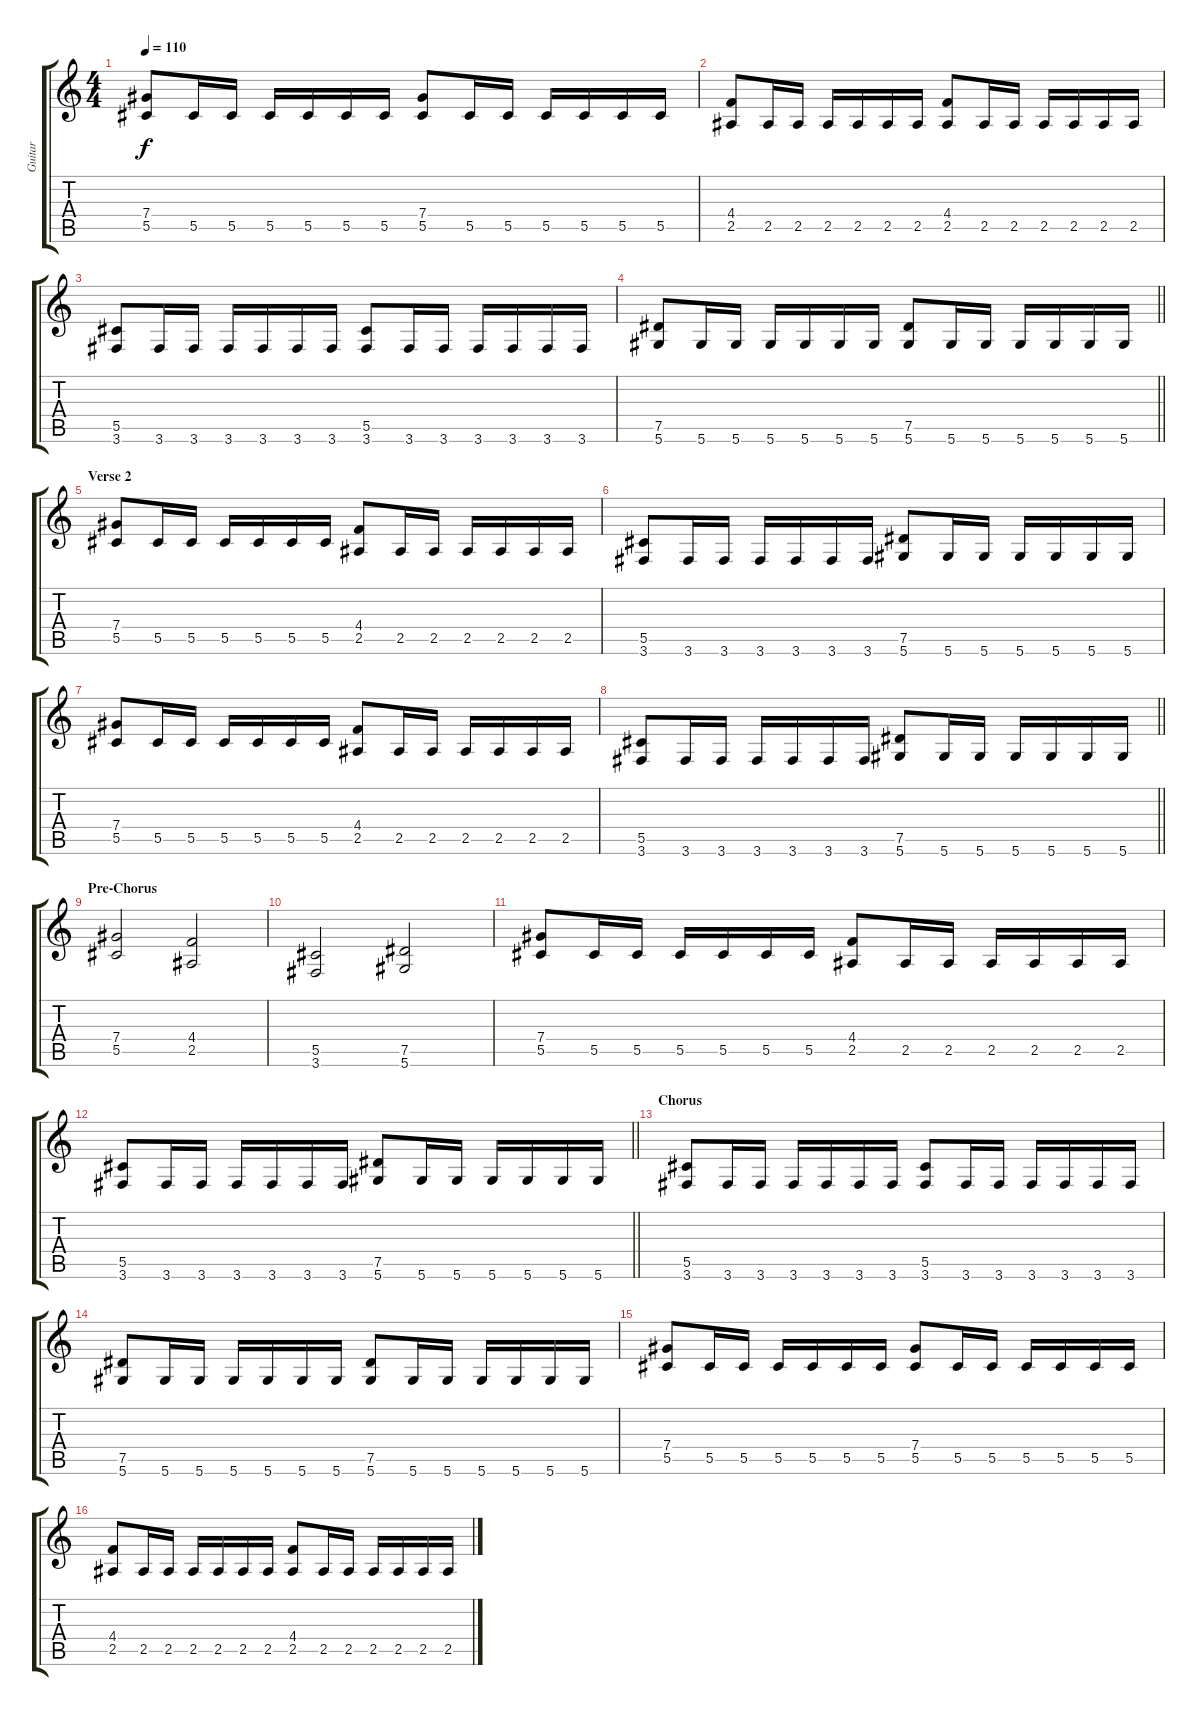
\track ("Guitar" "Guitar") {instrument distortionguitar}
\staff {score tabs}
\tuning (Eb4 Bb3 Gb3 Db3 Ab2 Eb2) {hide}
\ts (4 4)
\tempo 110
\clef g2
\ks c
(7.4 5.5).8{dy f} 5.5.16 5.5.16 5.5.16 5.5.16 5.5.16 5.5.16 (7.4 5.5).8 5.5.16 5.5.16 5.5.16 5.5.16 5.5.16 5.5.16 |
(4.4 2.5).8 2.5.16 2.5.16 2.5.16 2.5.16 2.5.16 2.5.16 (4.4 2.5).8 2.5.16 2.5.16 2.5.16 2.5.16 2.5.16 2.5.16 |
(5.5 3.6).8 3.6.16 3.6.16 3.6.16 3.6.16 3.6.16 3.6.16 (5.5 3.6).8 3.6.16 3.6.16 3.6.16 3.6.16 3.6.16 3.6.16 |
\barLineRight lightlight
(7.5 5.6).8 5.6.16 5.6.16 5.6.16 5.6.16 5.6.16 5.6.16 (7.5 5.6).8 5.6.16 5.6.16 5.6.16 5.6.16 5.6.16 5.6.16 |
\section ("" "Verse 2")
(7.4 5.5).8 5.5.16 5.5.16 5.5.16 5.5.16 5.5.16 5.5.16 (4.4 2.5).8 2.5.16 2.5.16 2.5.16 2.5.16 2.5.16 2.5.16 |
(5.5 3.6).8 3.6.16 3.6.16 3.6.16 3.6.16 3.6.16 3.6.16 (7.5 5.6).8 5.6.16 5.6.16 5.6.16 5.6.16 5.6.16 5.6.16 |
(7.4 5.5).8 5.5.16 5.5.16 5.5.16 5.5.16 5.5.16 5.5.16 (4.4 2.5).8 2.5.16 2.5.16 2.5.16 2.5.16 2.5.16 2.5.16 |
\barLineRight lightlight
(5.5 3.6).8 3.6.16 3.6.16 3.6.16 3.6.16 3.6.16 3.6.16 (7.5 5.6).8 5.6.16 5.6.16 5.6.16 5.6.16 5.6.16 5.6.16 |
\section ("" "Pre-Chorus")
(7.4 5.5).2 (4.4 2.5).2 |
(5.5 3.6).2 (7.5 5.6).2 |
(7.4 5.5).8 5.5.16 5.5.16 5.5.16 5.5.16 5.5.16 5.5.16 (4.4 2.5).8 2.5.16 2.5.16 2.5.16 2.5.16 2.5.16 2.5.16 |
\barLineRight lightlight
(5.5 3.6).8 3.6.16 3.6.16 3.6.16 3.6.16 3.6.16 3.6.16 (7.5 5.6).8 5.6.16 5.6.16 5.6.16 5.6.16 5.6.16 5.6.16 |
\section ("" "Chorus")
(5.5 3.6).8 3.6.16 3.6.16 3.6.16 3.6.16 3.6.16 3.6.16 (5.5 3.6).8 3.6.16 3.6.16 3.6.16 3.6.16 3.6.16 3.6.16 |
(7.5 5.6).8 5.6.16 5.6.16 5.6.16 5.6.16 5.6.16 5.6.16 (7.5 5.6).8 5.6.16 5.6.16 5.6.16 5.6.16 5.6.16 5.6.16 |
(7.4 5.5).8 5.5.16 5.5.16 5.5.16 5.5.16 5.5.16 5.5.16 (7.4 5.5).8 5.5.16 5.5.16 5.5.16 5.5.16 5.5.16 5.5.16 |
(4.4 2.5).8 2.5.16 2.5.16 2.5.16 2.5.16 2.5.16 2.5.16 (4.4 2.5).8 2.5.16 2.5.16 2.5.16 2.5.16 2.5.16 2.5.16
